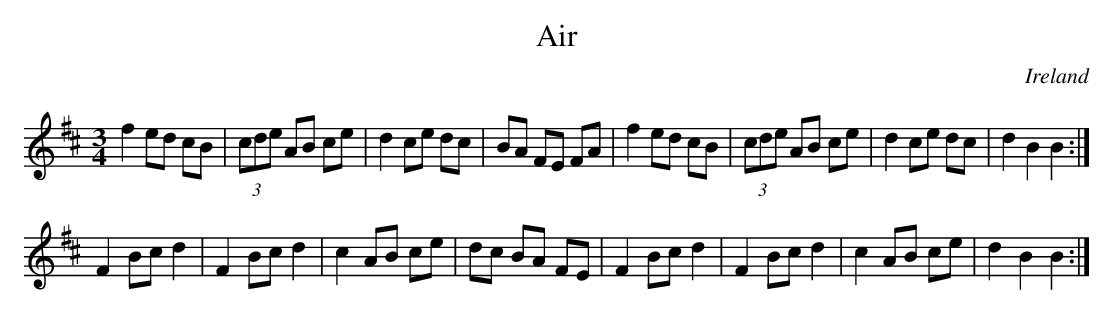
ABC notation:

X:1
T:Air
O:Ireland
M:3/4
K:Bm
f2 ed cB | (3cde AB ce | d2ce dc | BA FE FA |\
f2 ed cB | (3cde AB ce | d2 ce dc | d2 B2B2 :|
F2 Bc d2 | F2 Bc d2 | c2 AB ce | dc BA FE |\
F2Bc d2 | F2 Bc d2 | c2 AB ce | d2 B2B2 :|
